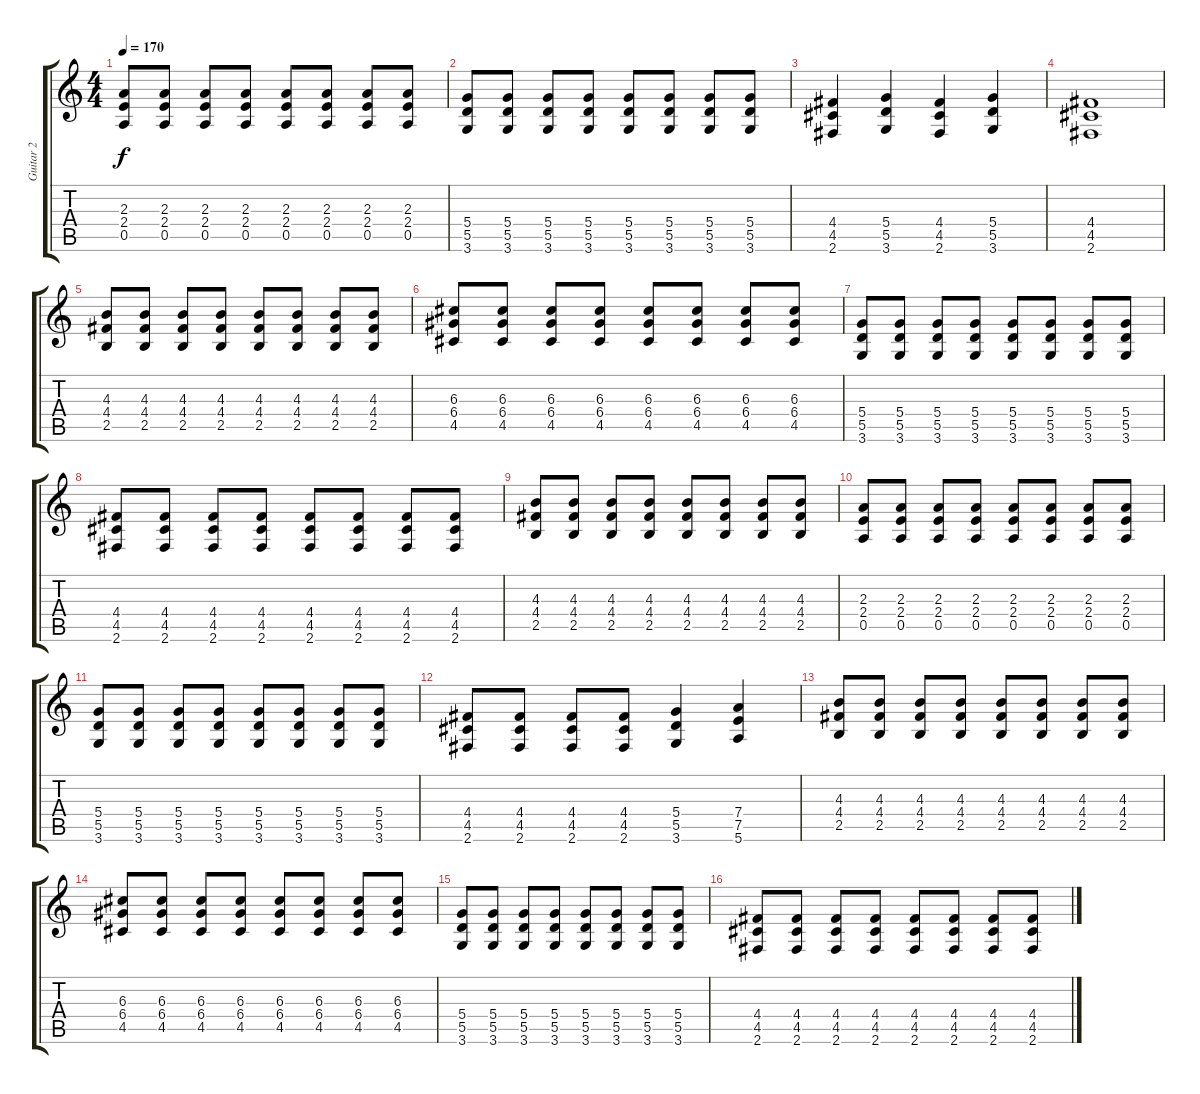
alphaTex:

\track ("Guitar 2" "Guitar 2") {instrument distortionguitar}
\staff {score tabs}
\tuning (E4 B3 G3 D3 A2 E2) {hide}
\ts (4 4)
\tempo 170
\clef g2
\ks c
(2.3 2.4 0.5).8{dy f} (2.3 2.4 0.5).8 (2.3 2.4 0.5).8 (2.3 2.4 0.5).8 (2.3 2.4 0.5).8 (2.3 2.4 0.5).8 (2.3 2.4 0.5).8 (2.3 2.4 0.5).8 |
(5.4 5.5 3.6).8 (5.4 5.5 3.6).8 (5.4 5.5 3.6).8 (5.4 5.5 3.6).8 (5.4 5.5 3.6).8 (5.4 5.5 3.6).8 (5.4 5.5 3.6).8 (5.4 5.5 3.6).8 |
(4.4 4.5 2.6).4 (5.4 5.5 3.6).4 (4.4 4.5 2.6).4 (5.4 5.5 3.6).4 |
(4.4 4.5 2.6).1{volume 9} |
(4.3 4.4 2.5).8{volume 11} (4.3 4.4 2.5).8 (4.3 4.4 2.5).8 (4.3 4.4 2.5).8 (4.3 4.4 2.5).8 (4.3 4.4 2.5).8 (4.3 4.4 2.5).8 (4.3 4.4 2.5).8 |
(6.3 6.4 4.5).8 (6.3 6.4 4.5).8 (6.3 6.4 4.5).8 (6.3 6.4 4.5).8 (6.3 6.4 4.5).8 (6.3 6.4 4.5).8 (6.3 6.4 4.5).8 (6.3 6.4 4.5).8 |
(5.4 5.5 3.6).8 (5.4 5.5 3.6).8 (5.4 5.5 3.6).8 (5.4 5.5 3.6).8 (5.4 5.5 3.6).8 (5.4 5.5 3.6).8 (5.4 5.5 3.6).8 (5.4 5.5 3.6).8 |
(4.4 4.5 2.6).8 (4.4 4.5 2.6).8 (4.4 4.5 2.6).8 (4.4 4.5 2.6).8 (4.4 4.5 2.6).8 (4.4 4.5 2.6).8 (4.4 4.5 2.6).8 (4.4 4.5 2.6).8 |
(4.3 4.4 2.5).8 (4.3 4.4 2.5).8 (4.3 4.4 2.5).8 (4.3 4.4 2.5).8 (4.3 4.4 2.5).8 (4.3 4.4 2.5).8 (4.3 4.4 2.5).8 (4.3 4.4 2.5).8 |
(2.3 2.4 0.5).8 (2.3 2.4 0.5).8 (2.3 2.4 0.5).8 (2.3 2.4 0.5).8 (2.3 2.4 0.5).8 (2.3 2.4 0.5).8 (2.3 2.4 0.5).8 (2.3 2.4 0.5).8 |
(5.4 5.5 3.6).8 (5.4 5.5 3.6).8 (5.4 5.5 3.6).8 (5.4 5.5 3.6).8 (5.4 5.5 3.6).8 (5.4 5.5 3.6).8 (5.4 5.5 3.6).8 (5.4 5.5 3.6).8 |
(4.4 4.5 2.6).8 (4.4 4.5 2.6).8 (4.4 4.5 2.6).8 (4.4 4.5 2.6).8 (5.4 5.5 3.6).4 (7.4 7.5 5.6).4 |
(4.3 4.4 2.5).8 (4.3 4.4 2.5).8 (4.3 4.4 2.5).8 (4.3 4.4 2.5).8 (4.3 4.4 2.5).8 (4.3 4.4 2.5).8 (4.3 4.4 2.5).8 (4.3 4.4 2.5).8 |
(6.3 6.4 4.5).8 (6.3 6.4 4.5).8 (6.3 6.4 4.5).8 (6.3 6.4 4.5).8 (6.3 6.4 4.5).8 (6.3 6.4 4.5).8 (6.3 6.4 4.5).8 (6.3 6.4 4.5).8 |
(5.4 5.5 3.6).8 (5.4 5.5 3.6).8 (5.4 5.5 3.6).8 (5.4 5.5 3.6).8 (5.4 5.5 3.6).8 (5.4 5.5 3.6).8 (5.4 5.5 3.6).8 (5.4 5.5 3.6).8 |
(4.4 4.5 2.6).8 (4.4 4.5 2.6).8 (4.4 4.5 2.6).8 (4.4 4.5 2.6).8 (4.4 4.5 2.6).8 (4.4 4.5 2.6).8 (4.4 4.5 2.6).8 (4.4 4.5 2.6).8
